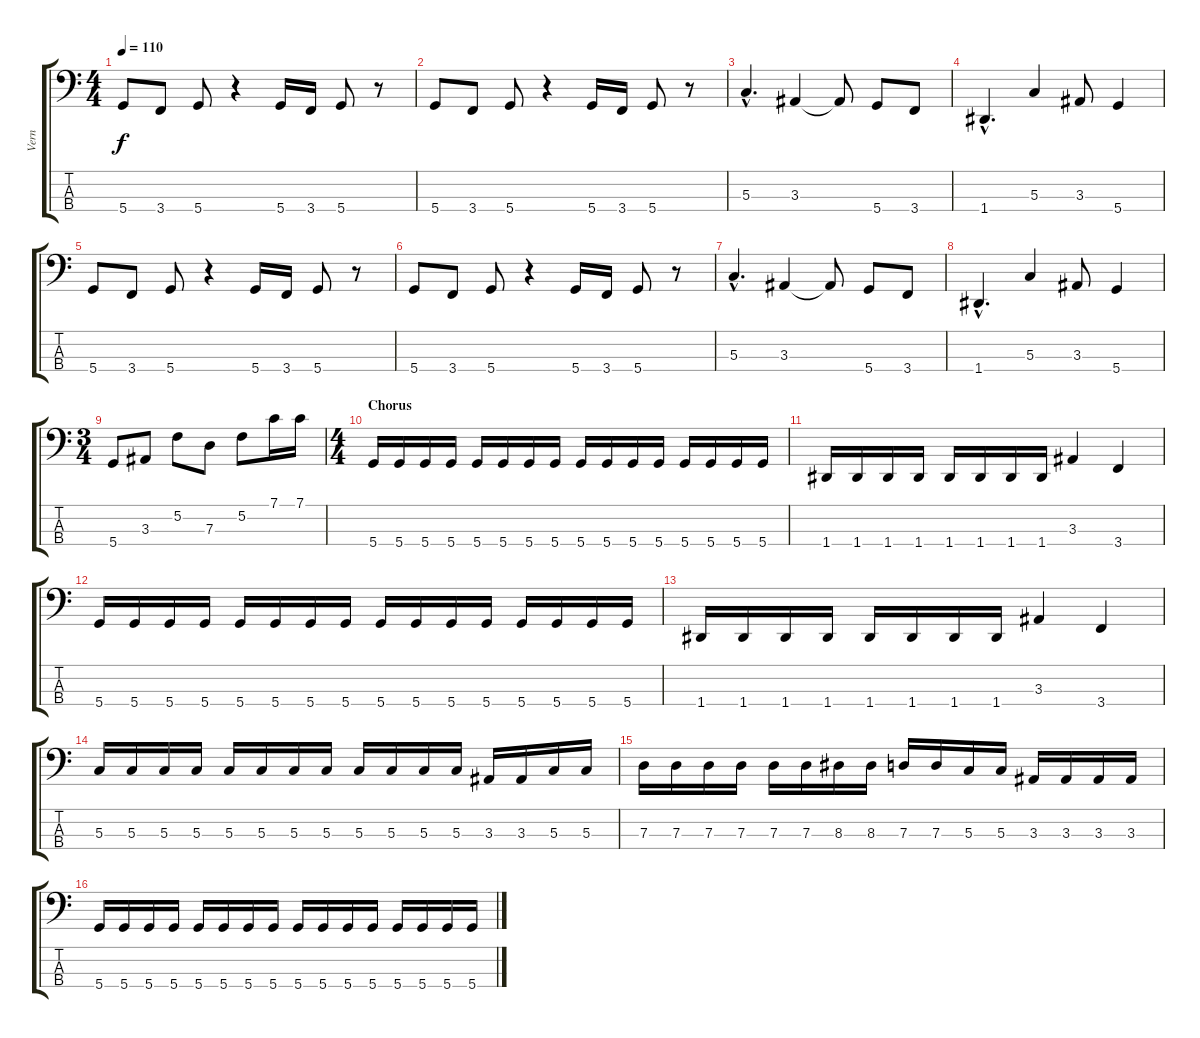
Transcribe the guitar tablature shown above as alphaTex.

\track ("Vern" "Vern") {instrument electricbassfinger}
\staff {score tabs}
\tuning (F2 C2 G1 D1) {hide}
\ts (4 4)
\tempo 110
\clef f4
\ks c
5.4.8{dy f} 3.4.8 5.4.8 r.4 5.4.16 3.4.16 5.4.8 r.8 |
5.4.8 3.4.8 5.4.8 r.4 5.4.16 3.4.16 5.4.8 r.8 |
5.3{hac}.4{d} 3.3.4 3.3{t}.8 5.4.8 3.4.8 |
1.4{hac}.4{d} 5.3.4 3.3.8 5.4.4 |
5.4.8 3.4.8 5.4.8 r.4 5.4.16 3.4.16 5.4.8 r.8 |
5.4.8 3.4.8 5.4.8 r.4 5.4.16 3.4.16 5.4.8 r.8 |
5.3{hac}.4{d} 3.3.4 3.3{t}.8 5.4.8 3.4.8 |
1.4{hac}.4{d} 5.3.4 3.3.8 5.4.4 |
\ts (3 4)
5.4.8 3.3.8 5.2.8 7.3.8 5.2.8 7.1.16 7.1.16 |
\ts (4 4)
\section ("" "Chorus")
5.4.16 5.4.16 5.4.16 5.4.16 5.4.16 5.4.16 5.4.16 5.4.16 5.4.16 5.4.16 5.4.16 5.4.16 5.4.16 5.4.16 5.4.16 5.4.16 |
1.4.16 1.4.16 1.4.16 1.4.16 1.4.16 1.4.16 1.4.16 1.4.16 3.3.4 3.4.4 |
5.4.16 5.4.16 5.4.16 5.4.16 5.4.16 5.4.16 5.4.16 5.4.16 5.4.16 5.4.16 5.4.16 5.4.16 5.4.16 5.4.16 5.4.16 5.4.16 |
1.4.16 1.4.16 1.4.16 1.4.16 1.4.16 1.4.16 1.4.16 1.4.16 3.3.4 3.4.4 |
5.3.16 5.3.16 5.3.16 5.3.16 5.3.16 5.3.16 5.3.16 5.3.16 5.3.16 5.3.16 5.3.16 5.3.16 3.3.16 3.3.16 5.3.16 5.3.16 |
7.3.16 7.3.16 7.3.16 7.3.16 7.3.16 7.3.16 8.3.16 8.3.16 7.3.16 7.3.16 5.3.16 5.3.16 3.3.16 3.3.16 3.3.16 3.3.16 |
5.4.16 5.4.16 5.4.16 5.4.16 5.4.16 5.4.16 5.4.16 5.4.16 5.4.16 5.4.16 5.4.16 5.4.16 5.4.16 5.4.16 5.4.16 5.4.16
